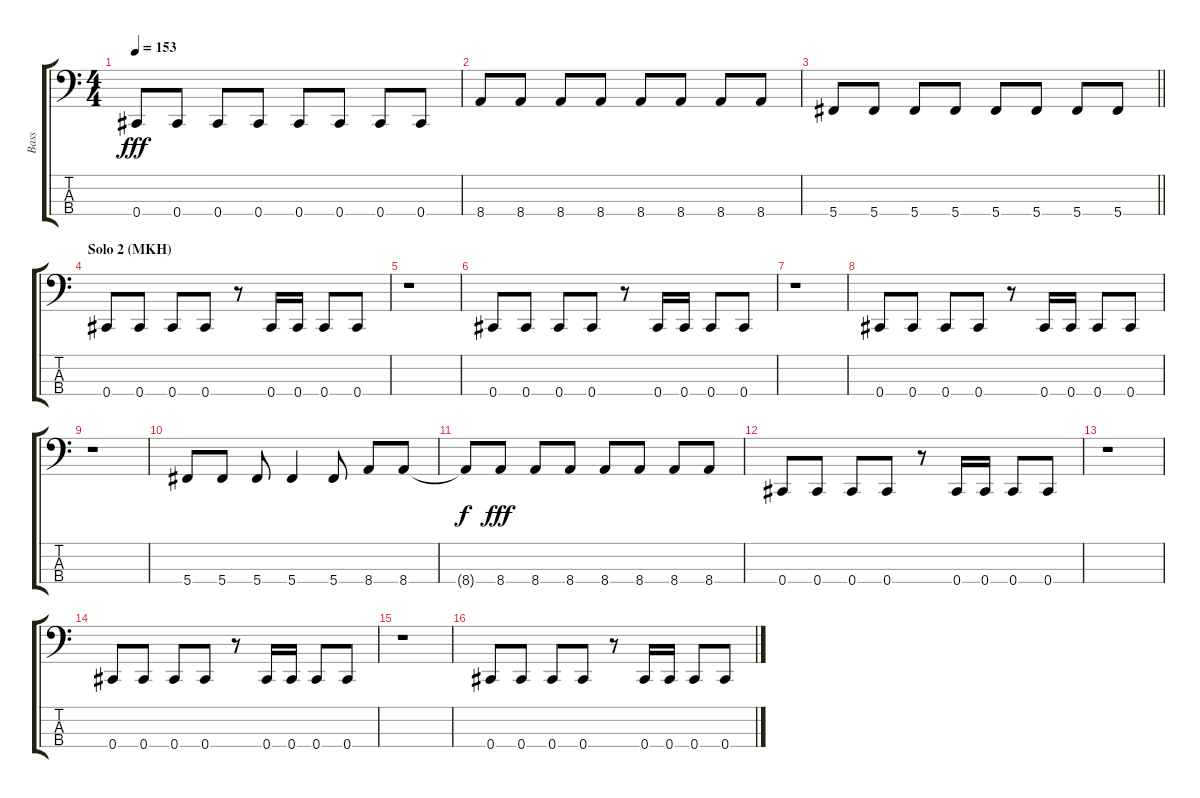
\track ("Bass" "Bass") {instrument electricbassfinger}
\staff {score tabs}
\tuning (Gb2 Db2 Ab1 Db1) {hide}
\ts (4 4)
\tempo 153
\clef f4
\ks c
0.4.8{dy fff} 0.4.8 0.4.8 0.4.8 0.4.8 0.4.8 0.4.8 0.4.8 |
8.4.8 8.4.8 8.4.8 8.4.8 8.4.8 8.4.8 8.4.8 8.4.8 |
\barLineRight lightlight
5.4.8 5.4.8 5.4.8 5.4.8 5.4.8 5.4.8 5.4.8 5.4.8 |
\section ("" "Solo 2 (MKH)")
0.4.8 0.4.8 0.4.8 0.4.8 r.8 0.4.16 0.4.16 0.4.8 0.4.8 |
r.1 |
0.4.8 0.4.8 0.4.8 0.4.8 r.8 0.4.16 0.4.16 0.4.8 0.4.8 |
r.1 |
0.4.8 0.4.8 0.4.8 0.4.8 r.8 0.4.16 0.4.16 0.4.8 0.4.8 |
r.1 |
5.4.8 5.4.8 5.4.8 5.4.4 5.4.8 8.4.8 8.4.8 |
8.4{t}.8{dy f} 8.4.8{dy fff} 8.4.8 8.4.8 8.4.8 8.4.8 8.4.8 8.4.8 |
0.4.8 0.4.8 0.4.8 0.4.8 r.8 0.4.16 0.4.16 0.4.8 0.4.8 |
r.1 |
0.4.8 0.4.8 0.4.8 0.4.8 r.8 0.4.16 0.4.16 0.4.8 0.4.8 |
r.1 |
0.4.8 0.4.8 0.4.8 0.4.8 r.8 0.4.16 0.4.16 0.4.8 0.4.8
